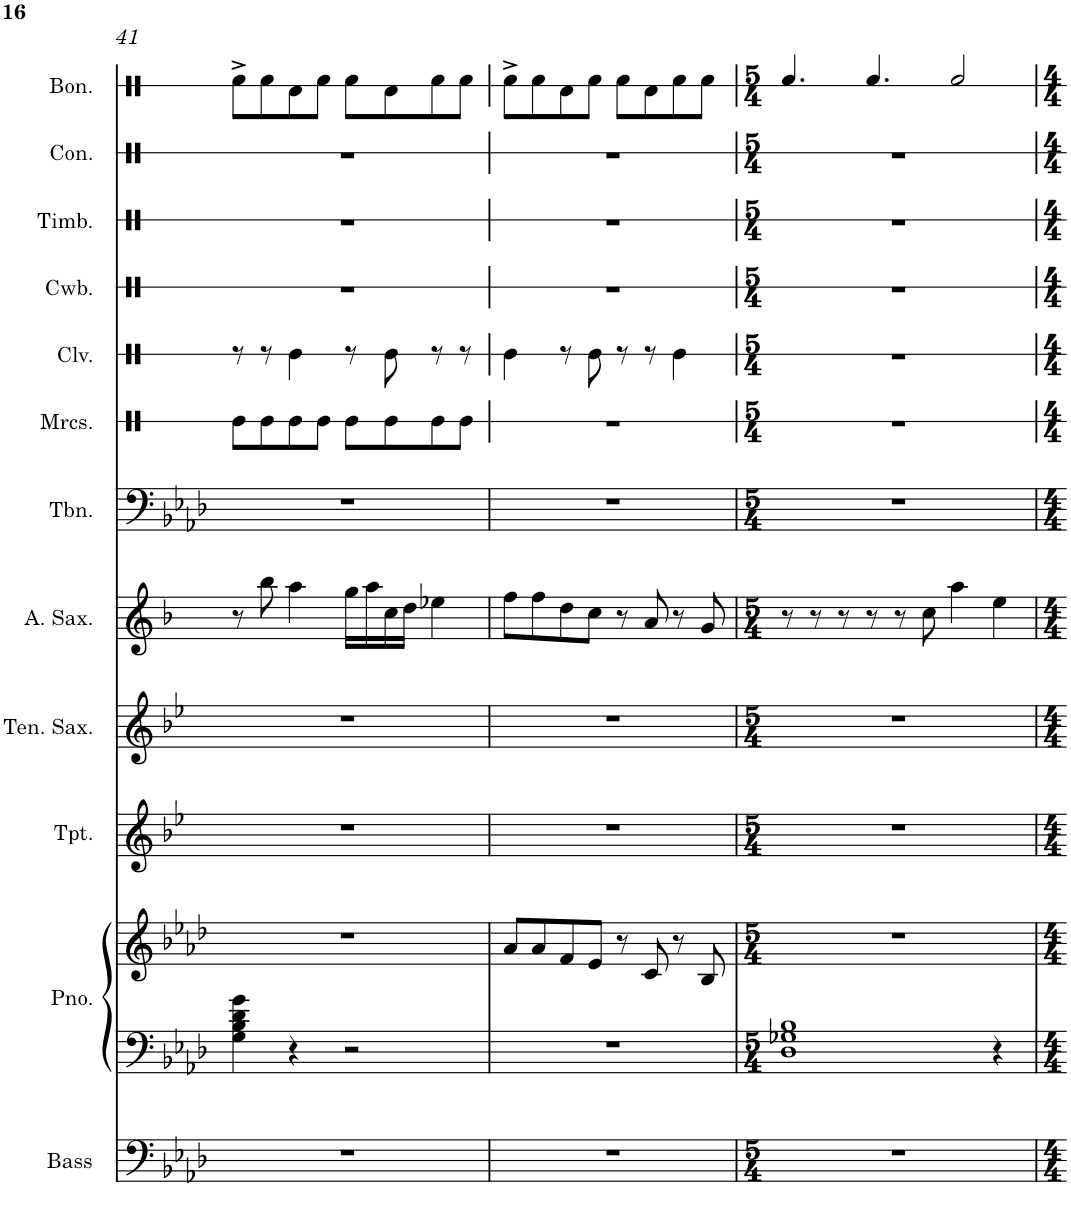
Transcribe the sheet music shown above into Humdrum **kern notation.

**kern	**kern	**kern	**kern	**kern	**kern	**kern	**kern	**kern	**kern	**kern	**kern	**kern
*part12	*part11	*part11	*part10	*part9	*part8	*part7	*part6	*part5	*part4	*part3	*part2	*part1
*staff13	*staff12	*staff11	*staff10	*staff9	*staff8	*staff7	*staff6	*staff5	*staff4	*staff3	*staff2	*staff1
*I"4-string Bass Guitar	*I"Piano	*	*I"Trumpet in Bb	*I"Tenor Saxophone	*I"Alto Saxophone	*I"Trombone	*I"Maracas	*I"Claves	*I"Cowbell	*I"Timbales	*I"Congas	*I"Bongos
*I'Bass	*I'Pno.	*	*I'Tpt.	*I'Ten. Sax.	*I'A. Sax.	*I'Tbn.	*I'Mrcs.	*I'Clv.	*I'Cwb.	*I'Timb.	*I'Con.	*I'Bon.
!!LO:PB:g=z
*clefF4	*clefF4	*clefG2	*clefG2	*clefG2	*clefG2	*clefF4	*clefX	*clefX	*clefX	*clefX	*clefX	*clefX
*Trd7c12	*	*	*Trd1c2	*Trd8c14	*Trd5c9	*	*	*	*	*	*	*
*k[b-e-a-d-]	*k[b-e-a-d-]	*k[b-e-a-d-]	*k[b-e-]	*k[b-e-]	*k[b-]	*k[b-e-a-d-]	*k[]	*k[]	*k[]	*k[]	*k[]	*k[]
*M4/4	*M4/4	*M4/4	*M4/4	*M4/4	*M4/4	*M4/4	*M4/4	*M4/4	*M4/4	*M4/4	*M4/4	*M4/4
=41	=41	=41	=41	=41	=41	=41	=41	=41	=41	=41	=41	=41
1r	4G\ 4B-\ 4d-\ 4g\	1r	1r	1r	8r	1r	8Re\L	8r	1r	1r	1r	8Rf^\L
.	.	.	.	.	8bb-\	.	8Re\	8r	.	.	.	8Rf\
.	4r	.	.	.	4aa\	.	8Re\	4Re\	.	.	.	8Rd\
.	.	.	.	.	.	.	8Re\J	.	.	.	.	8Rf\J
.	2r	.	.	.	16gg\LL	.	8Re\L	8r	.	.	.	8Rf\L
.	.	.	.	.	16aa\	.	.	.	.	.	.	.
.	.	.	.	.	16cc\	.	8Re\	8Re\	.	.	.	8Rd\
.	.	.	.	.	16dd\JJ	.	.	.	.	.	.	.
.	.	.	.	.	4ee-X\	.	8Re\	8r	.	.	.	8Rf\
.	.	.	.	.	.	.	8Re\J	8r	.	.	.	8Rf\J
=42	=42	=42	=42	=42	=42	=42	=42	=42	=42	=42	=42	=42
1r	1r	8a-/L	1r	1r	8ff\L	1r	1r	4Re\	1r	1r	1r	8Rf^\L
.	.	8a-/	.	.	8ff\	.	.	.	.	.	.	8Rf\
.	.	8f/	.	.	8dd\	.	.	8r	.	.	.	8Rd\
.	.	8e-/J	.	.	8cc\J	.	.	8Re\	.	.	.	8Rf\J
.	.	8r	.	.	8r	.	.	8r	.	.	.	8Rf\L
.	.	8c/	.	.	8a/	.	.	8r	.	.	.	8Rd\
.	.	8r	.	.	8r	.	.	4Re\	.	.	.	8Rf\
.	.	8B-/	.	.	8g/	.	.	.	.	.	.	8Rf\J
=43	=43	=43	=43	=43	=43	=43	=43	=43	=43	=43	=43	=43
*M5/4	*M5/4	*M5/4	*M5/4	*M5/4	*M5/4	*M5/4	*M5/4	*M5/4	*M5/4	*M5/4	*M5/4	*M5/4
4%5r	1D- 1G-X 1B-	4%5r	4%5r	4%5r	8r	4%5r	4%5r	4%5r	4%5r	4%5r	4%5r	4.Rf/
.	.	.	.	.	8r	.	.	.	.	.	.	.
.	.	.	.	.	8r	.	.	.	.	.	.	.
.	.	.	.	.	8r	.	.	.	.	.	.	4.Rf/
.	.	.	.	.	8r	.	.	.	.	.	.	.
.	.	.	.	.	8cc\	.	.	.	.	.	.	.
.	.	.	.	.	4aa\	.	.	.	.	.	.	2Rf/
.	4r	.	.	.	4ee\	.	.	.	.	.	.	.
=	=	=	=	=	=	=	=	=	=	=	=	=
*-	*-	*-	*-	*-	*-	*-	*-	*-	*-	*-	*-	*-
